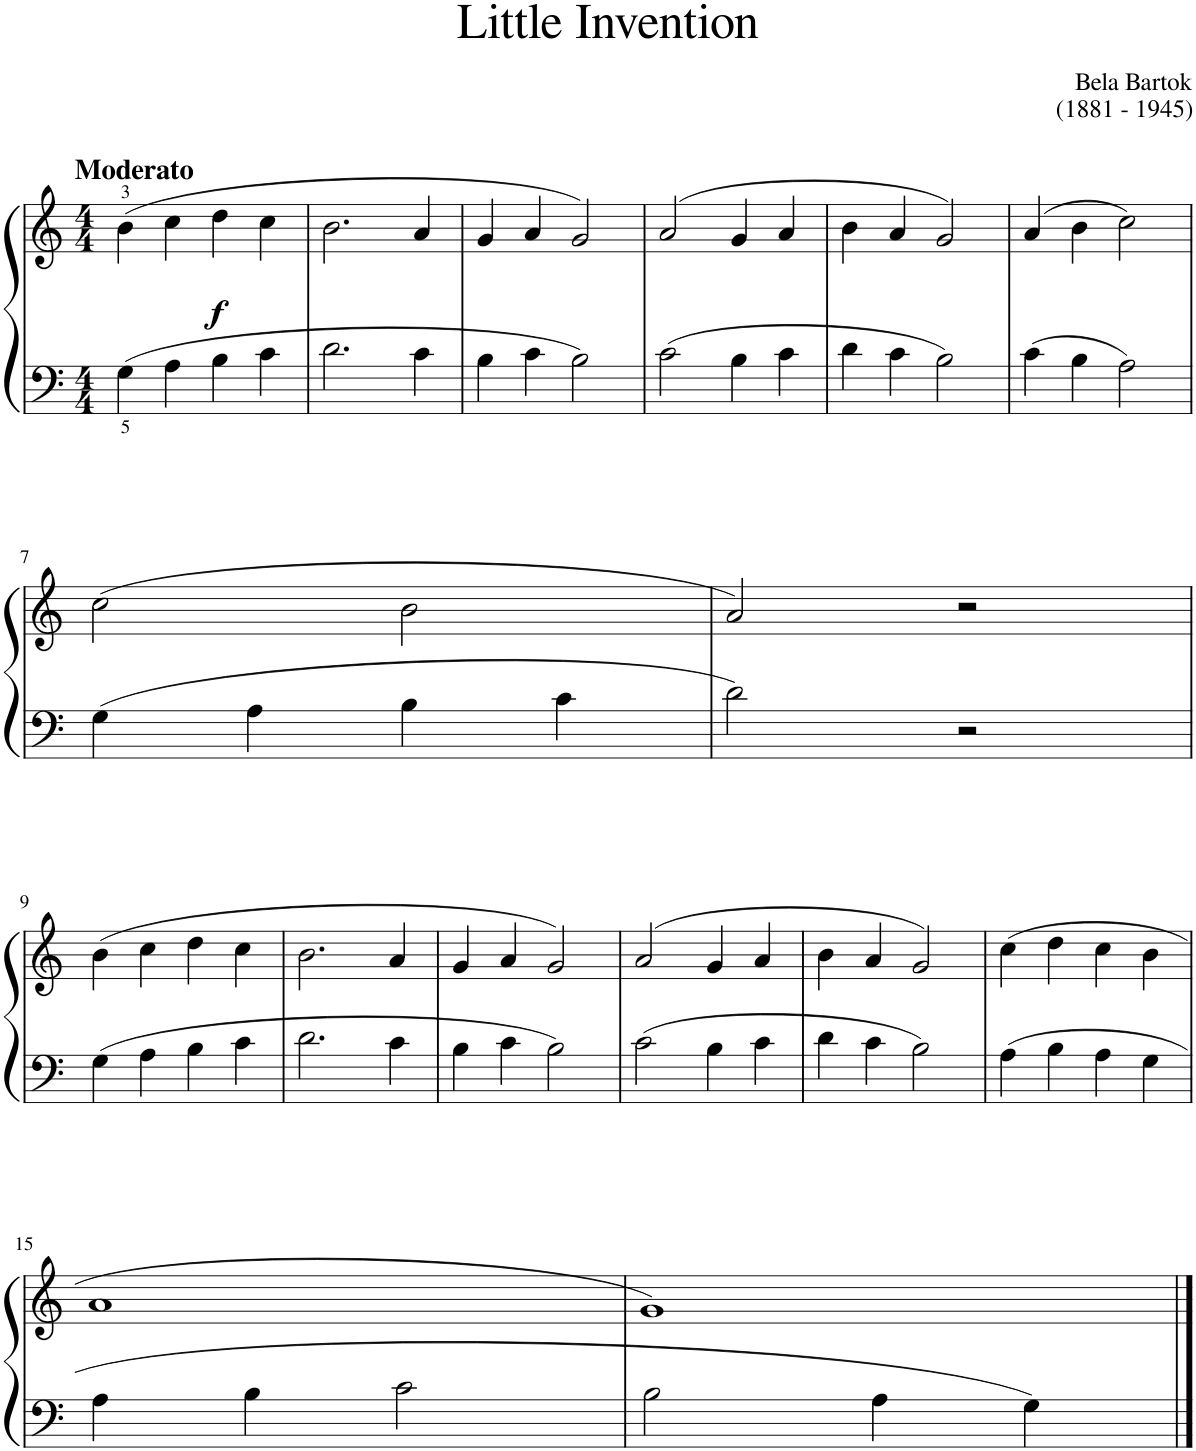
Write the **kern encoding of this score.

**kern	**kern	**dynam
*part1	*part1	*part1
*staff2	*staff1	*staff1/2
*I"Piano	*	*
*I'Pno	*	*
*clefF4	*clefG2	*
*k[]	*k[]	*
*M4/4	*M4/4	*
=1	=1	=1
!	!LO:TX:a:B:t=Moderato	!
!	!	!LO:DY:b
4G\	(4b\	f
4A\	4cc\	.
4B\	4dd\	.
4c\	4cc\	.
=2	=2	=2
2.d\	2.b\	.
4c\	4a/	.
=3	=3	=3
4B\	4g/	.
4c\	4a/	.
2B\	2g/)	.
=4	=4	=4
2c\	(2a/	.
4B\	4g/	.
4c\	4a/	.
=5	=5	=5
4d\	4b\	.
4c\	4a/	.
2B\	2g/)	.
=6	=6	=6
4c\	(4a/	.
4B\	4b\	.
2A\	2cc\)	.
!!LO:LB:g=z
=7	=7	=7
4G\	(2cc\	.
4A\	.	.
4B\	2b\	.
4c\	.	.
=8	=8	=8
2d\	2a/)	.
2r	2r	.
!!LO:LB:g=z
=9	=9	=9
4G\	(4b\	.
4A\	4cc\	.
4B\	4dd\	.
4c\	4cc\	.
=10	=10	=10
2.d\	2.b\	.
4c\	4a/	.
=11	=11	=11
4B\	4g/	.
4c\	4a/	.
2B\	2g/)	.
=12	=12	=12
2c\	(2a/	.
4B\	4g/	.
4c\	4a/	.
=13	=13	=13
4d\	4b\	.
4c\	4a/	.
2B\	2g/)	.
=14	=14	=14
4A\	(4cc\	.
4B\	4dd\	.
4A\	4cc\	.
4G\	4b\	.
!!LO:LB:g=z
=15	=15	=15
4A\	1a	.
4B\	.	.
2c\	.	.
=16	=16	=16
2B\	1g)	.
4A\	.	.
4G\	.	.
==	==	==
*-	*-	*-
